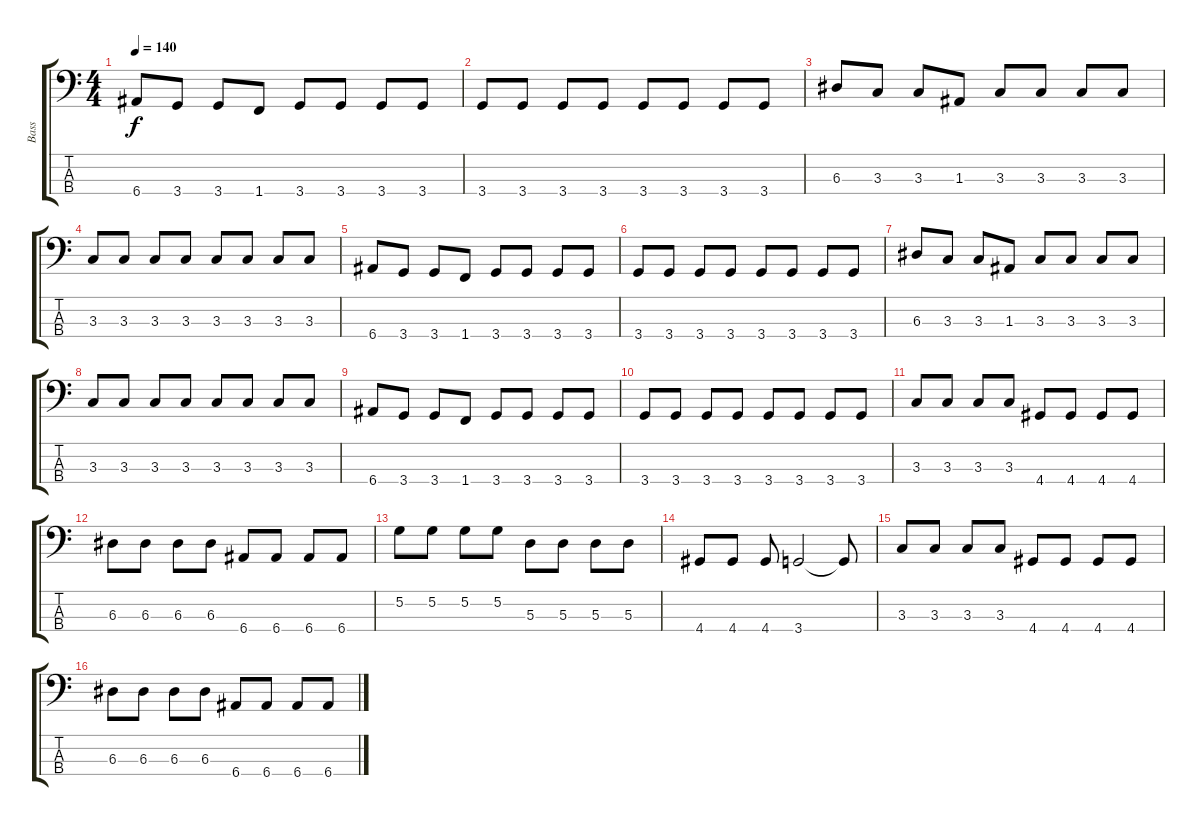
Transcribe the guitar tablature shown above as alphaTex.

\track ("Bass" "Bass") {instrument electricbasspick}
\staff {score tabs}
\tuning (G2 D2 A1 E1) {hide}
\ts (4 4)
\tempo 140
\clef f4
\ks c
6.4.8{dy f} 3.4.8 3.4.8 1.4.8 3.4.8 3.4.8 3.4.8 3.4.8 |
3.4.8 3.4.8 3.4.8 3.4.8 3.4.8 3.4.8 3.4.8 3.4.8 |
6.3.8 3.3.8 3.3.8 1.3.8 3.3.8 3.3.8 3.3.8 3.3.8 |
3.3.8 3.3.8 3.3.8 3.3.8 3.3.8 3.3.8 3.3.8 3.3.8 |
6.4.8 3.4.8 3.4.8 1.4.8 3.4.8 3.4.8 3.4.8 3.4.8 |
3.4.8 3.4.8 3.4.8 3.4.8 3.4.8 3.4.8 3.4.8 3.4.8 |
6.3.8 3.3.8 3.3.8 1.3.8 3.3.8 3.3.8 3.3.8 3.3.8 |
3.3.8 3.3.8 3.3.8 3.3.8 3.3.8 3.3.8 3.3.8 3.3.8 |
6.4.8 3.4.8 3.4.8 1.4.8 3.4.8 3.4.8 3.4.8 3.4.8 |
3.4.8 3.4.8 3.4.8 3.4.8 3.4.8 3.4.8 3.4.8 3.4.8 |
3.3.8 3.3.8 3.3.8 3.3.8 4.4.8 4.4.8 4.4.8 4.4.8 |
6.3.8 6.3.8 6.3.8 6.3.8 6.4.8 6.4.8 6.4.8 6.4.8 |
5.2.8 5.2.8 5.2.8 5.2.8 5.3.8 5.3.8 5.3.8 5.3.8 |
4.4.8 4.4.8 4.4.8 3.4.2 3.4{t}.8 |
3.3.8 3.3.8 3.3.8 3.3.8 4.4.8 4.4.8 4.4.8 4.4.8 |
6.3.8 6.3.8 6.3.8 6.3.8 6.4.8 6.4.8 6.4.8 6.4.8
